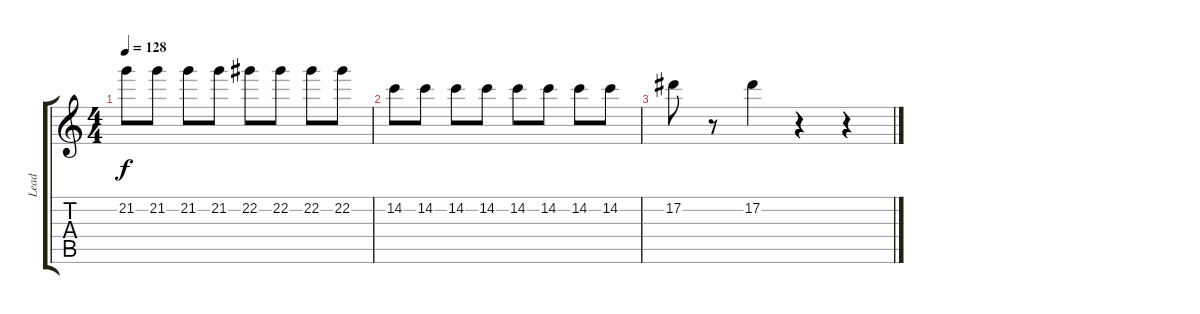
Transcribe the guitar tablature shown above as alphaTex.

\track ("Lead" "Lead") {instrument distortionguitar}
\staff {score tabs}
\tuning (Eb4 Bb3 Gb3 Db3 Ab2 Db2) {hide}
\ts (4 4)
\tempo 128
\clef g2
\ks c
21.2.8{dy f} 21.2.8 21.2.8 21.2.8 22.2.8 22.2.8 22.2.8 22.2.8 |
14.2.8 14.2.8 14.2.8 14.2.8 14.2.8 14.2.8 14.2.8 14.2.8 |
17.2.8 r.8 17.2.4 r.4 r.4
